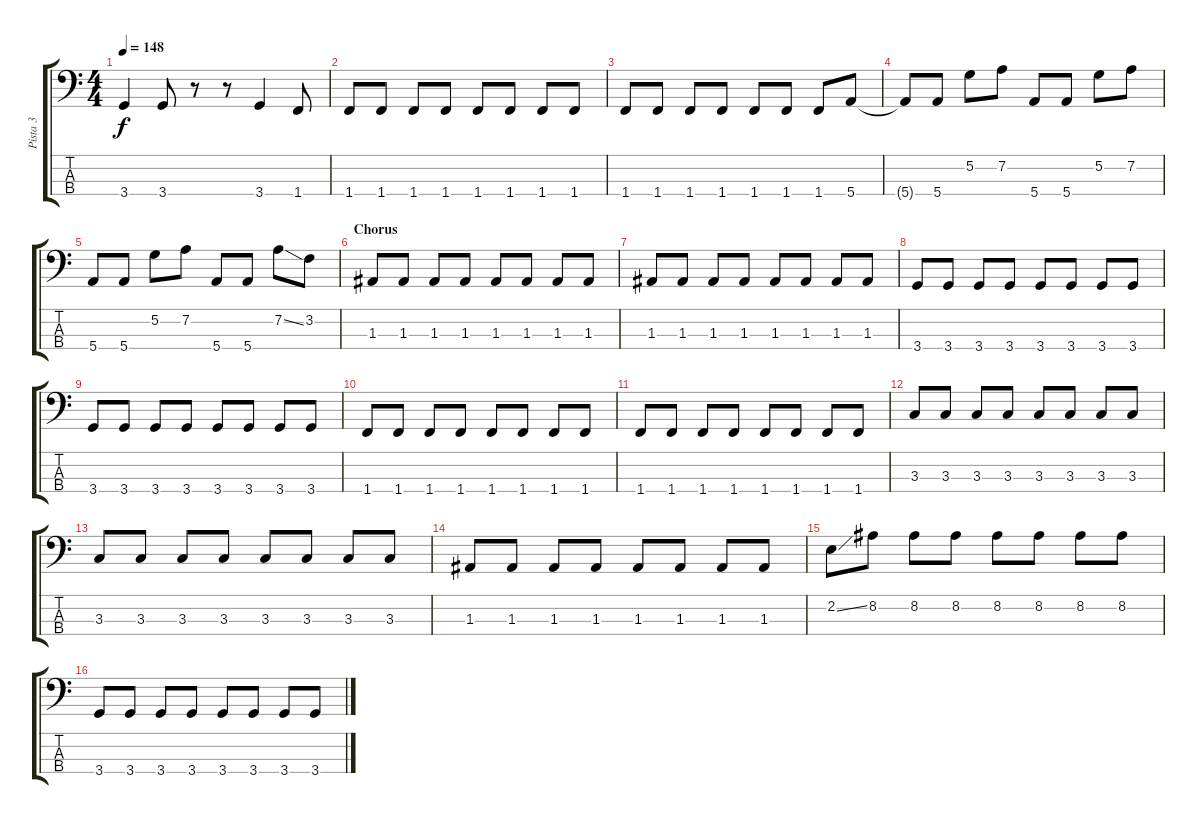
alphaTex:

\track ("Pista 3" "Pista 3") {instrument electricbasspick}
\staff {score tabs}
\tuning (G2 D2 A1 E1) {hide}
\ts (4 4)
\tempo 148
\clef f4
\ks c
3.4.4{dy f} 3.4.8 r.8 r.8 3.4.4 1.4.8 |
1.4.8 1.4.8 1.4.8 1.4.8 1.4.8 1.4.8 1.4.8 1.4.8 |
1.4.8 1.4.8 1.4.8 1.4.8 1.4.8 1.4.8 1.4.8 5.4.8 |
5.4{t}.8 5.4.8 5.2.8 7.2.8 5.4.8 5.4.8 5.2.8 7.2.8 |
5.4.8 5.4.8 5.2.8 7.2.8 5.4.8 5.4.8 7.2{ss}.8 3.2.8 |
\section ("" "Chorus")
1.3.8 1.3.8 1.3.8 1.3.8 1.3.8 1.3.8 1.3.8 1.3.8 |
1.3.8 1.3.8 1.3.8 1.3.8 1.3.8 1.3.8 1.3.8 1.3.8 |
3.4.8 3.4.8 3.4.8 3.4.8 3.4.8 3.4.8 3.4.8 3.4.8 |
3.4.8 3.4.8 3.4.8 3.4.8 3.4.8 3.4.8 3.4.8 3.4.8 |
1.4.8 1.4.8 1.4.8 1.4.8 1.4.8 1.4.8 1.4.8 1.4.8 |
1.4.8 1.4.8 1.4.8 1.4.8 1.4.8 1.4.8 1.4.8 1.4.8 |
3.3.8 3.3.8 3.3.8 3.3.8 3.3.8 3.3.8 3.3.8 3.3.8 |
3.3.8 3.3.8 3.3.8 3.3.8 3.3.8 3.3.8 3.3.8 3.3.8 |
1.3.8 1.3.8 1.3.8 1.3.8 1.3.8 1.3.8 1.3.8 1.3.8 |
2.2{ss}.8 8.2.8 8.2.8 8.2.8 8.2.8 8.2.8 8.2.8 8.2.8 |
3.4.8 3.4.8 3.4.8 3.4.8 3.4.8 3.4.8 3.4.8 3.4.8
